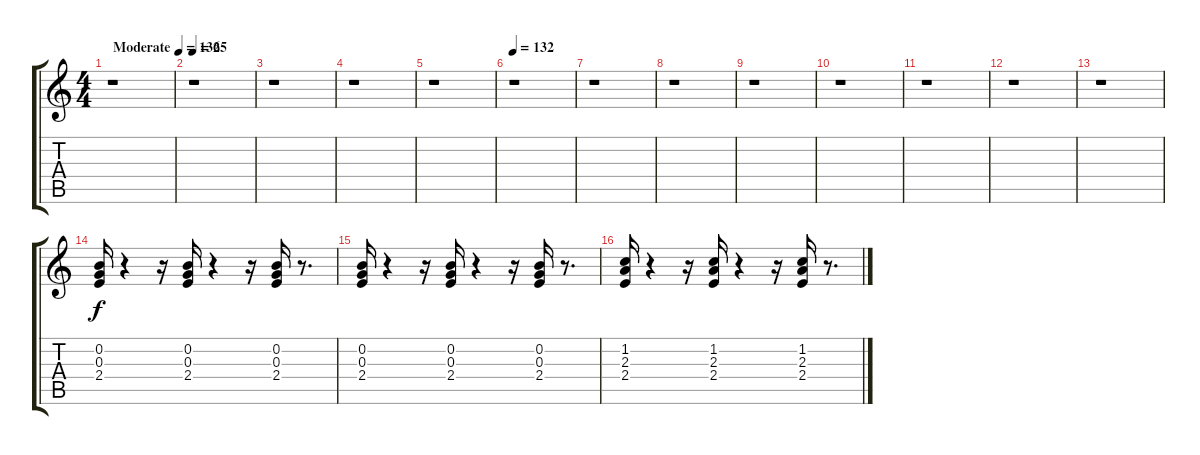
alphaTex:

\track "" {instrument electricguitarclean}
\staff {score tabs}
\tuning (E4 B3 G3 D3 A2 E2) {hide}
\ts (4 4)
\tempo (132 "Moderate")
\clef g2
\ks c
r.1{dy f instrument electricguitarclean} |
\tempo 65
r.1 |
r.1 |
r.1 |
r.1 |
\tempo 132
r.1 |
r.1 |
r.1 |
r.1 |
r.1 |
r.1 |
r.1 |
r.1 |
(0.2 0.3 2.4).16 r.4 r.16 (0.2 0.3 2.4).16 r.4 r.16 (0.2 0.3 2.4).16 r.8{d} |
(0.2 0.3 2.4).16 r.4 r.16 (0.2 0.3 2.4).16 r.4 r.16 (0.2 0.3 2.4).16 r.8{d} |
(1.2 2.3 2.4).16 r.4 r.16 (1.2 2.3 2.4).16 r.4 r.16 (1.2 2.3 2.4).16 r.8{d}
